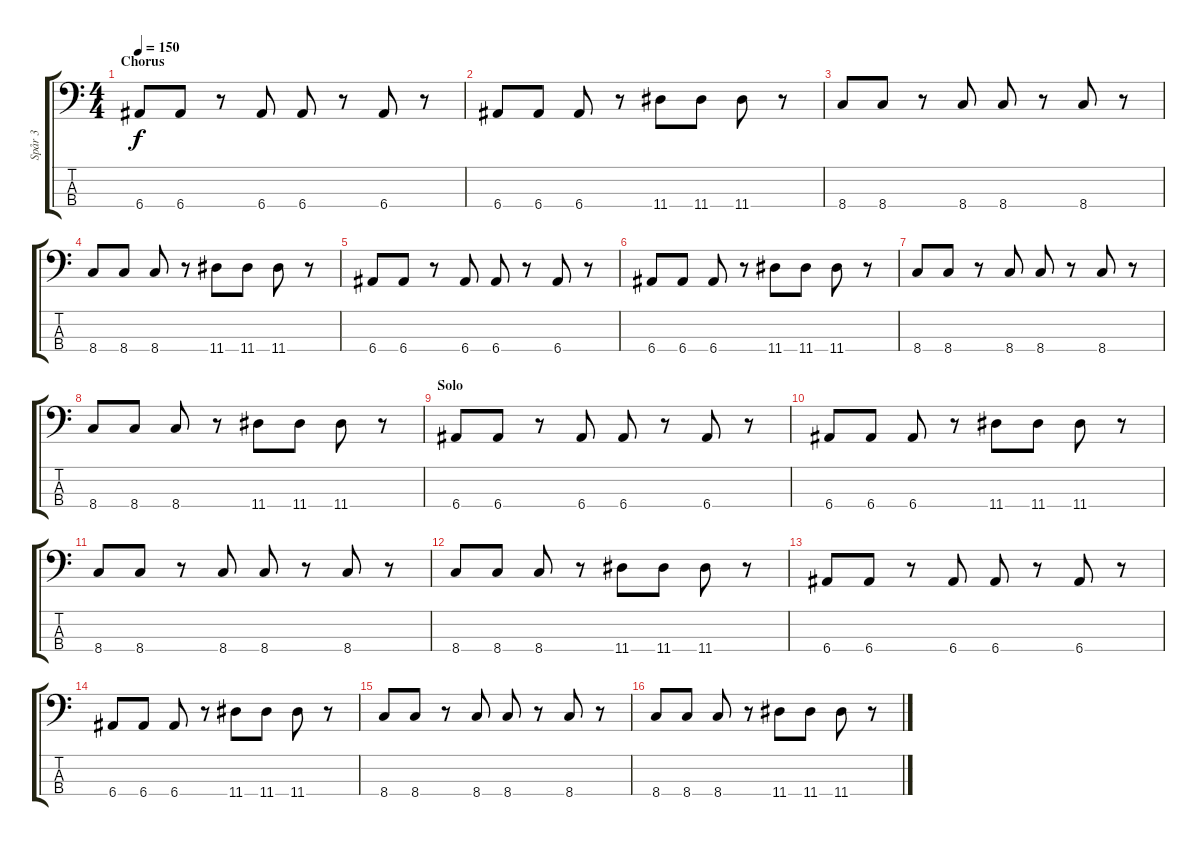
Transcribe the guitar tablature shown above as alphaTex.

\track ("Spår 3" "Spår 3") {instrument electricbassfinger}
\staff {score tabs}
\tuning (G2 D2 A1 E1) {hide}
\ts (4 4)
\section ("" "Chorus")
\tempo 150
\clef f4
\ks c
6.4.8{dy f} 6.4.8 r.8 6.4.8 6.4.8 r.8 6.4.8 r.8 |
6.4.8 6.4.8 6.4.8 r.8 11.4.8 11.4.8 11.4.8 r.8 |
8.4.8 8.4.8 r.8 8.4.8 8.4.8 r.8 8.4.8 r.8 |
8.4.8 8.4.8 8.4.8 r.8 11.4.8 11.4.8 11.4.8 r.8 |
6.4.8 6.4.8 r.8 6.4.8 6.4.8 r.8 6.4.8 r.8 |
6.4.8 6.4.8 6.4.8 r.8 11.4.8 11.4.8 11.4.8 r.8 |
8.4.8 8.4.8 r.8 8.4.8 8.4.8 r.8 8.4.8 r.8 |
8.4.8 8.4.8 8.4.8 r.8 11.4.8 11.4.8 11.4.8 r.8 |
\section ("" "Solo")
6.4.8 6.4.8 r.8 6.4.8 6.4.8 r.8 6.4.8 r.8 |
6.4.8 6.4.8 6.4.8 r.8 11.4.8 11.4.8 11.4.8 r.8 |
8.4.8 8.4.8 r.8 8.4.8 8.4.8 r.8 8.4.8 r.8 |
8.4.8 8.4.8 8.4.8 r.8 11.4.8 11.4.8 11.4.8 r.8 |
6.4.8 6.4.8 r.8 6.4.8 6.4.8 r.8 6.4.8 r.8 |
6.4.8 6.4.8 6.4.8 r.8 11.4.8 11.4.8 11.4.8 r.8 |
8.4.8 8.4.8 r.8 8.4.8 8.4.8 r.8 8.4.8 r.8 |
8.4.8 8.4.8 8.4.8 r.8 11.4.8 11.4.8 11.4.8 r.8
